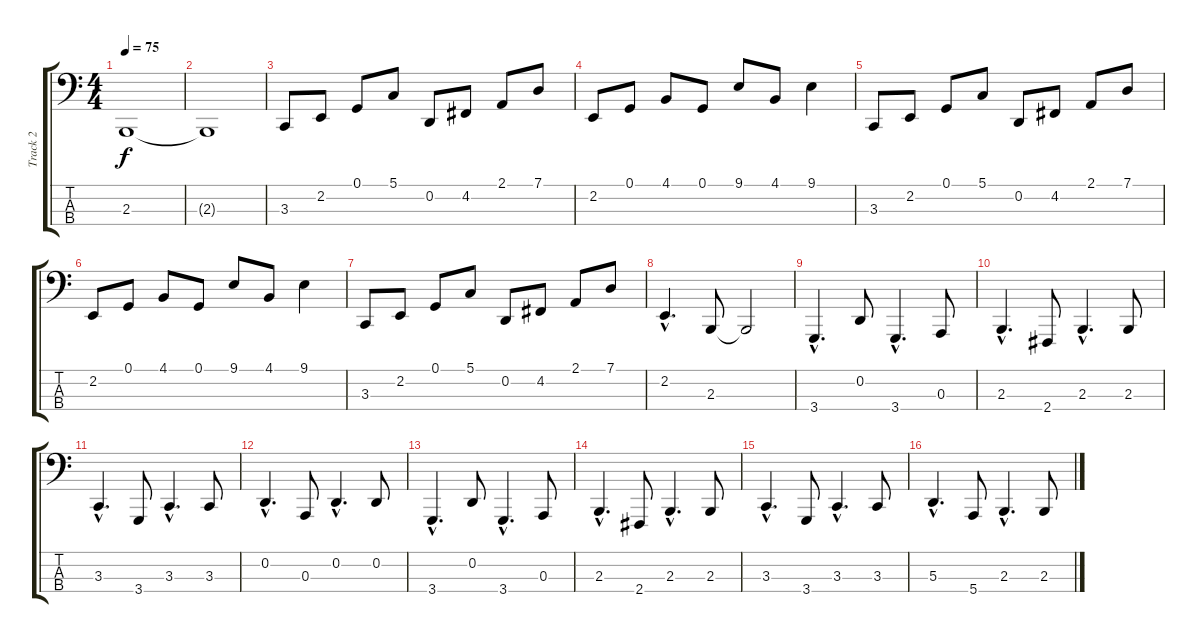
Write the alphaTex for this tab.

\track ("Track 2" "Track 2") {instrument electricgrandpiano}
\staff {score tabs}
\tuning (G2 D2 A1 E1) {hide}
\ts (4 4)
\tempo 75
\clef f4
\ks c
2.3.1{dy f} |
2.3{t}.1 |
3.3.8 2.2.8 0.1.8 5.1.8 0.2.8 4.2.8 2.1.8 7.1.8 |
2.2.8 0.1.8 4.1.8 0.1.8 9.1.8 4.1.8 9.1.4 |
3.3.8 2.2.8 0.1.8 5.1.8 0.2.8 4.2.8 2.1.8 7.1.8 |
2.2.8 0.1.8 4.1.8 0.1.8 9.1.8 4.1.8 9.1.4 |
3.3.8 2.2.8 0.1.8 5.1.8 0.2.8 4.2.8 2.1.8 7.1.8 |
2.2{hac}.4{d} 2.3.8 2.3{t}.2 |
3.4{hac}.4{d} 0.2.8 3.4{hac}.4{d} 0.3.8 |
2.3{hac}.4{d} 2.4.8 2.3{hac}.4{d} 2.3.8 |
3.3{hac}.4{d} 3.4.8 3.3{hac}.4{d} 3.3.8 |
0.2{hac}.4{d} 0.3.8 0.2{hac}.4{d} 0.2.8 |
3.4{hac}.4{d} 0.2.8 3.4{hac}.4{d} 0.3.8 |
2.3{hac}.4{d} 2.4.8 2.3{hac}.4{d} 2.3.8 |
3.3{hac}.4{d} 3.4.8 3.3{hac}.4{d} 3.3.8 |
5.3{hac}.4{d} 5.4.8 2.3{hac}.4{d} 2.3.8
